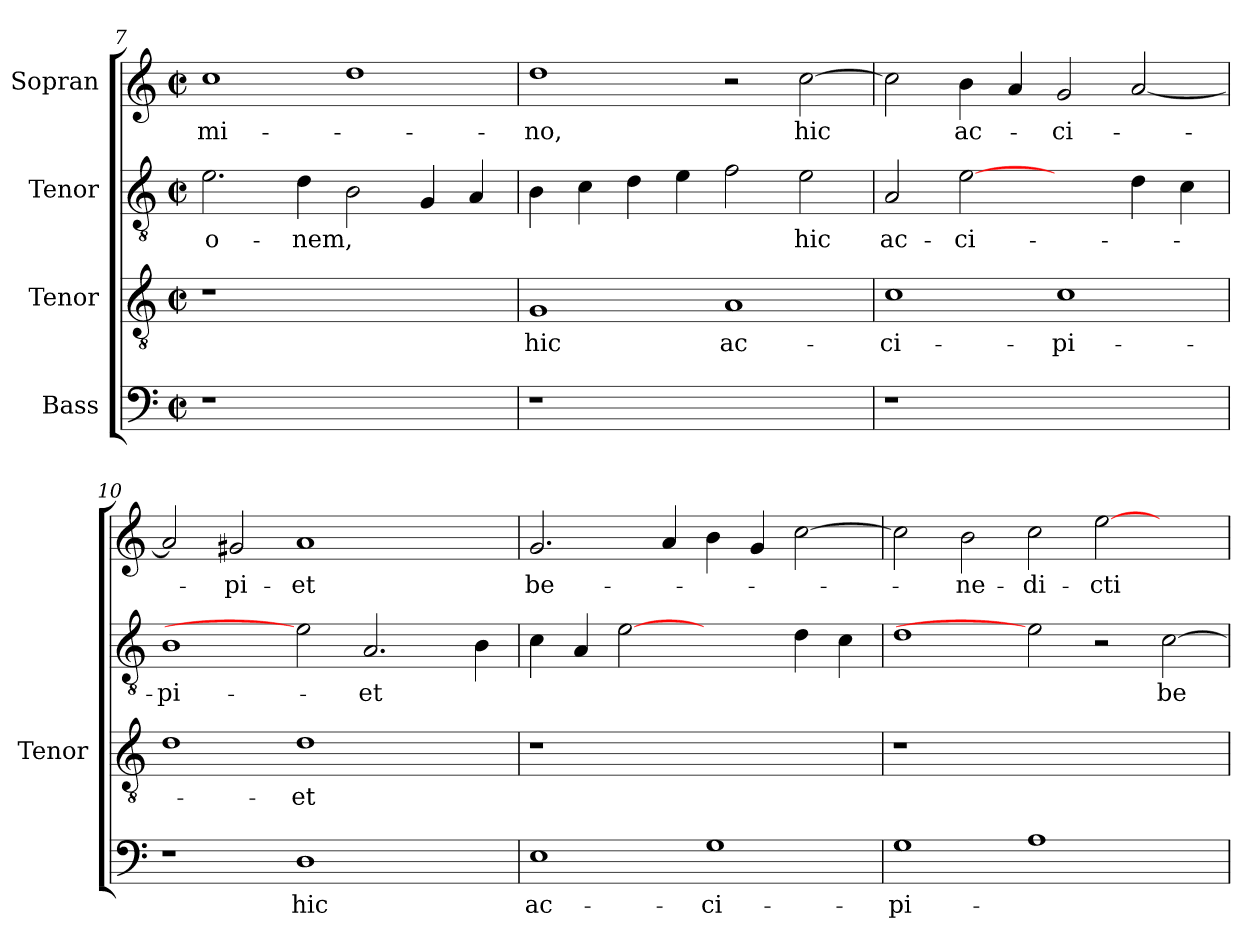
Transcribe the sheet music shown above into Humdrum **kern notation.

**kern	**text	**kern	**text	**kern	**text	**kern	**text
*part4	*part4	*part3	*part3	*part2	*part2	*part1	*part1
*staff4	*staff4	*staff3	*staff3	*staff2	*staff2	*staff1	*staff1
*I"Bass	*	*I"Tenor	*	*I"Tenor	*	*I"Sopran	*
*	*	*I'Tenor	*	*	*	*	*
!!LO:LB:g=z
*clefF4	*	*clefGv2	*	*clefGv2	*	*clefG2	*
*	*	*ITrd7c12	*	*ITrd7c12	*	*	*
*k[]	*	*k[]	*	*k[]	*	*k[]	*
*M2/2	*	*M2/2	*	*M2/2	*	*M2/2	*
*met(c|)	*	*met(c|)	*	*met(c|)	*	*met(c|)	*
=7	=7	=7	=7	=7	=7	=7	=7
!LO:N:vis=1	!	!LO:N:vis=1	!	!	!	!	!
!	!	!	!	!	!LO:LY:b:color=#000000	!	!
!	!	!	!	!	!	!	!LO:LY:b:color=#000000
1r	.	1r	.	2.Ei\	-o-	1cci	-mi-
!	!	!	!	!	!LO:LY:b:color=#000000	!	!
.	.	.	.	4Di\	-nem,	.	.
1ryy	.	1ryy	.	2BBi\	.	1ddi	.
.	.	.	.	4GGi/	.	.	.
.	.	.	.	4AAi/	.	.	.
=8	=8	=8	=8	=8	=8	=8	=8
!LO:N:vis=1	!	!	!	!	!	!	!
!	!	!	!LO:LY:b:color=#000000	!	!	!	!
!	!	!	!	!	!	!	!LO:LY:b:color=#000000
1r	.	1GGi	hic	4BBi\	.	1ddi	-no,
.	.	.	.	4Ci\	.	.	.
.	.	.	.	4Di\	.	.	.
.	.	.	.	4Ei\	.	.	.
!	!	!	!LO:LY:b:color=#000000	!	!	!	!
1ryy	.	1AAi	ac-	2Fi\	.	2r	.
!	!	!	!	!	!LO:LY:b:color=#000000	!	!
!	!	!	!	!	!	!	!LO:LY:b:color=#000000
.	.	.	.	2Ei\	hic	[>2cci\	hic
=9	=9	=9	=9	=9	=9	=9	=9
!LO:N:vis=1	!	!	!	!	!	!	!
!	!	!	!LO:LY:b:color=#000000	!	!	!	!
!	!	!	!	!	!LO:LY:b:color=#000000	!	!
1r	.	1Ci	-ci-	2AAi/	ac-	2cci\]	.
!	!	!	!	!	!LO:LY:b:color=#000000	!	!
!	!	!	!	!	!	!	!LO:LY:b:color=#000000
.	.	.	.	[2Ei	-ci-	4bi\	ac-
.	.	.	.	.	.	4ai/	.
!	!	!	!LO:LY:b:color=#000000	!	!	!	!
!	!	!	!	!	!	!	!LO:LY:b:color=#000000
1ryy	.	1Ci	-pi-	2ryy	.	2gi/	-ci-
.	.	.	.	4Di\	.	[<2ai/	.
.	.	.	.	4Ci\	.	.	.
=10	=10	=10	=10	=10	=10	=10	=10
!	!	!	!	!	!LO:LY:b:color=#000000	!	!
1r	.	1Di	.	1BBi	-pi-	2ai/]	.
!	!	!	!	!	!	!	!LO:LY:b:color=#000000
.	.	.	.	.	.	2g#Xi/	-pi-
!	!LO:LY:b:color=#000000	!	!	!	!	!	!
!	!	!	!LO:LY:b:color=#000000	!	!	!	!
!	!	!	!	!	!	!	!LO:LY:b:color=#000000
1Di	hic	1Di	-et	2Ei]	.	1ai	-et
!	!	!	!	!	!LO:LY:b:color=#000000	!	!
.	.	.	.	2.AAi/	-et	.	.
2ryy	.	2ryy	.	.	.	2ryy	.
.	.	.	.	4BBi\	.	.	.
=11	=11	=11	=11	=11	=11	=11	=11
!	!LO:LY:b:color=#000000	!LO:N:vis=1	!	!	!	!	!
!	!	!	!	!	!	!	!LO:LY:b:color=#000000
1Ei	ac-	1r	.	4Ci\	.	2.gi/	be-
.	.	.	.	4AAi/	.	.	.
.	.	.	.	[2Ei	.	.	.
.	.	.	.	.	.	4ai/	.
!	!LO:LY:b:color=#000000	!	!	!	!	!	!
1Gi	-ci-	1ryy	.	2ryy	.	4bi\	.
.	.	.	.	.	.	4gi/	.
.	.	.	.	4Di\	.	[>2cci\	.
.	.	.	.	4Ci\	.	.	.
=12	=12	=12	=12	=12	=12	=12	=12
!	!LO:LY:b:color=#000000	!LO:N:vis=1	!	!	!	!	!
1Gi	-pi-	1r	.	1Di	.	2cci\]	.
!	!	!	!	!	!	!	!LO:LY:b:color=#000000
.	.	.	.	.	.	2bi\	-ne-
!	!	!	!	!	!	!	!LO:LY:b:color=#000000
1Ai	.	1.ryy	.	2Ei]	.	2cci\	-di-
!	!	!	!	!	!	!	!LO:LY:b:color=#000000
.	.	.	.	2r	.	[>2eei\	-cti-
!	!	!	!	!	!LO:LY:b:color=#000000	!	!
2ryy	.	.	.	[>2Ci\	be-	2ryy	.
=	=	=	=	=	=	=	=
*-	*-	*-	*-	*-	*-	*-	*-
